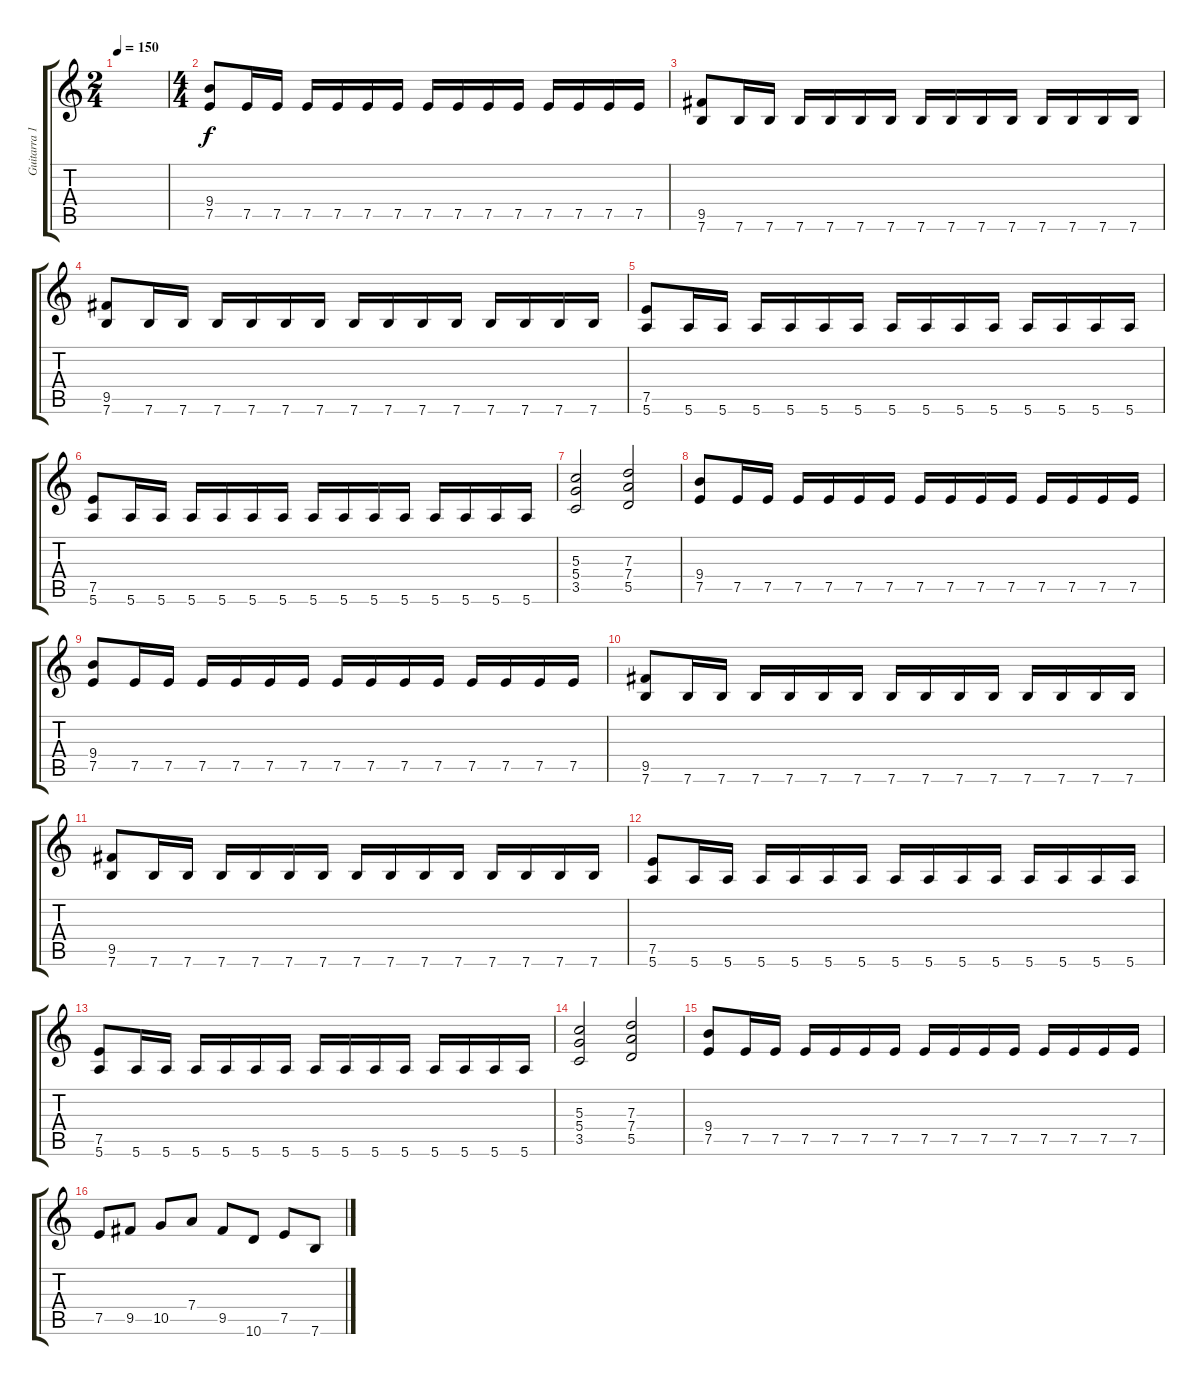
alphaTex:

\track ("Guitarra 1" "Guitarra 1") {instrument overdrivenguitar}
\staff {score tabs}
\tuning (E4 B3 G3 D3 A2 E2) {hide}
\ts (2 4)
\tempo 150
\clef g2
\ks c
|
\ts (4 4)
(9.4 7.5).8 7.5.16 7.5.16 7.5.16 7.5.16 7.5.16 7.5.16 7.5.16 7.5.16 7.5.16 7.5.16 7.5.16 7.5.16 7.5.16 7.5.16 |
(9.5 7.6).8 7.6.16 7.6.16 7.6.16 7.6.16 7.6.16 7.6.16 7.6.16 7.6.16 7.6.16 7.6.16 7.6.16 7.6.16 7.6.16 7.6.16 |
(9.5 7.6).8 7.6.16 7.6.16 7.6.16 7.6.16 7.6.16 7.6.16 7.6.16 7.6.16 7.6.16 7.6.16 7.6.16 7.6.16 7.6.16 7.6.16 |
(7.5 5.6).8 5.6.16 5.6.16 5.6.16 5.6.16 5.6.16 5.6.16 5.6.16 5.6.16 5.6.16 5.6.16 5.6.16 5.6.16 5.6.16 5.6.16 |
(7.5 5.6).8 5.6.16 5.6.16 5.6.16 5.6.16 5.6.16 5.6.16 5.6.16 5.6.16 5.6.16 5.6.16 5.6.16 5.6.16 5.6.16 5.6.16 |
(5.3 5.4 3.5).2 (7.3 7.4 5.5).2 |
(9.4 7.5).8 7.5.16 7.5.16 7.5.16 7.5.16 7.5.16 7.5.16 7.5.16 7.5.16 7.5.16 7.5.16 7.5.16 7.5.16 7.5.16 7.5.16 |
(9.4 7.5).8 7.5.16 7.5.16 7.5.16 7.5.16 7.5.16 7.5.16 7.5.16 7.5.16 7.5.16 7.5.16 7.5.16 7.5.16 7.5.16 7.5.16 |
(9.5 7.6).8 7.6.16 7.6.16 7.6.16 7.6.16 7.6.16 7.6.16 7.6.16 7.6.16 7.6.16 7.6.16 7.6.16 7.6.16 7.6.16 7.6.16 |
(9.5 7.6).8 7.6.16 7.6.16 7.6.16 7.6.16 7.6.16 7.6.16 7.6.16 7.6.16 7.6.16 7.6.16 7.6.16 7.6.16 7.6.16 7.6.16 |
(7.5 5.6).8 5.6.16 5.6.16 5.6.16 5.6.16 5.6.16 5.6.16 5.6.16 5.6.16 5.6.16 5.6.16 5.6.16 5.6.16 5.6.16 5.6.16 |
(7.5 5.6).8 5.6.16 5.6.16 5.6.16 5.6.16 5.6.16 5.6.16 5.6.16 5.6.16 5.6.16 5.6.16 5.6.16 5.6.16 5.6.16 5.6.16 |
(5.3 5.4 3.5).2 (7.3 7.4 5.5).2 |
(9.4 7.5).8 7.5.16 7.5.16 7.5.16 7.5.16 7.5.16 7.5.16 7.5.16 7.5.16 7.5.16 7.5.16 7.5.16 7.5.16 7.5.16 7.5.16 |
7.5.8 9.5.8 10.5.8 7.4.8 9.5.8 10.6.8 7.5.8 7.6.8
